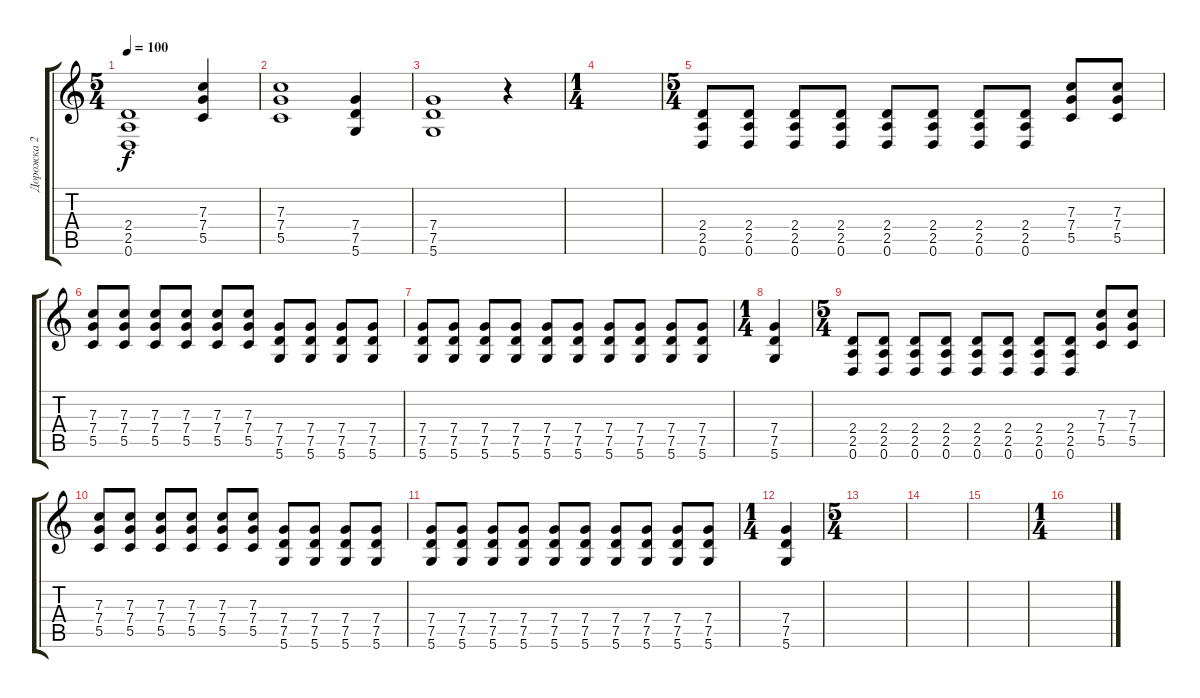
\track ("Дорожка 2" "Дорожка 2") {instrument distortionguitar}
\staff {score tabs}
\tuning (D4 A3 F3 C3 G2 D2) {hide}
\ts (5 4)
\tempo 100
\clef g2
\ks c
(2.4 2.5 0.6).1{dy f} (7.3 7.4 5.5).4 |
(7.3 7.4 5.5).1 (7.4 7.5 5.6).4 |
(7.4 7.5 5.6).1 r.4 |
\ts (1 4)
|
\ts (5 4)
(2.4 2.5 0.6).8 (2.4 2.5 0.6).8 (2.4 2.5 0.6).8 (2.4 2.5 0.6).8 (2.4 2.5 0.6).8 (2.4 2.5 0.6).8 (2.4 2.5 0.6).8 (2.4 2.5 0.6).8 (7.3 7.4 5.5).8 (7.3 7.4 5.5).8 |
(7.3 7.4 5.5).8 (7.3 7.4 5.5).8 (7.3 7.4 5.5).8 (7.3 7.4 5.5).8 (7.3 7.4 5.5).8 (7.3 7.4 5.5).8 (7.4 7.5 5.6).8 (7.4 7.5 5.6).8 (7.4 7.5 5.6).8 (7.4 7.5 5.6).8 |
(7.4 7.5 5.6).8 (7.4 7.5 5.6).8 (7.4 7.5 5.6).8 (7.4 7.5 5.6).8 (7.4 7.5 5.6).8 (7.4 7.5 5.6).8 (7.4 7.5 5.6).8 (7.4 7.5 5.6).8 (7.4 7.5 5.6).8 (7.4 7.5 5.6).8 |
\ts (1 4)
(7.4 7.5 5.6).4 |
\ts (5 4)
(2.4 2.5 0.6).8 (2.4 2.5 0.6).8 (2.4 2.5 0.6).8 (2.4 2.5 0.6).8 (2.4 2.5 0.6).8 (2.4 2.5 0.6).8 (2.4 2.5 0.6).8 (2.4 2.5 0.6).8 (7.3 7.4 5.5).8 (7.3 7.4 5.5).8 |
(7.3 7.4 5.5).8 (7.3 7.4 5.5).8 (7.3 7.4 5.5).8 (7.3 7.4 5.5).8 (7.3 7.4 5.5).8 (7.3 7.4 5.5).8 (7.4 7.5 5.6).8 (7.4 7.5 5.6).8 (7.4 7.5 5.6).8 (7.4 7.5 5.6).8 |
(7.4 7.5 5.6).8 (7.4 7.5 5.6).8 (7.4 7.5 5.6).8 (7.4 7.5 5.6).8 (7.4 7.5 5.6).8 (7.4 7.5 5.6).8 (7.4 7.5 5.6).8 (7.4 7.5 5.6).8 (7.4 7.5 5.6).8 (7.4 7.5 5.6).8 |
\ts (1 4)
(7.4 7.5 5.6).4 |
\ts (5 4)
|
|
|
\ts (1 4)
